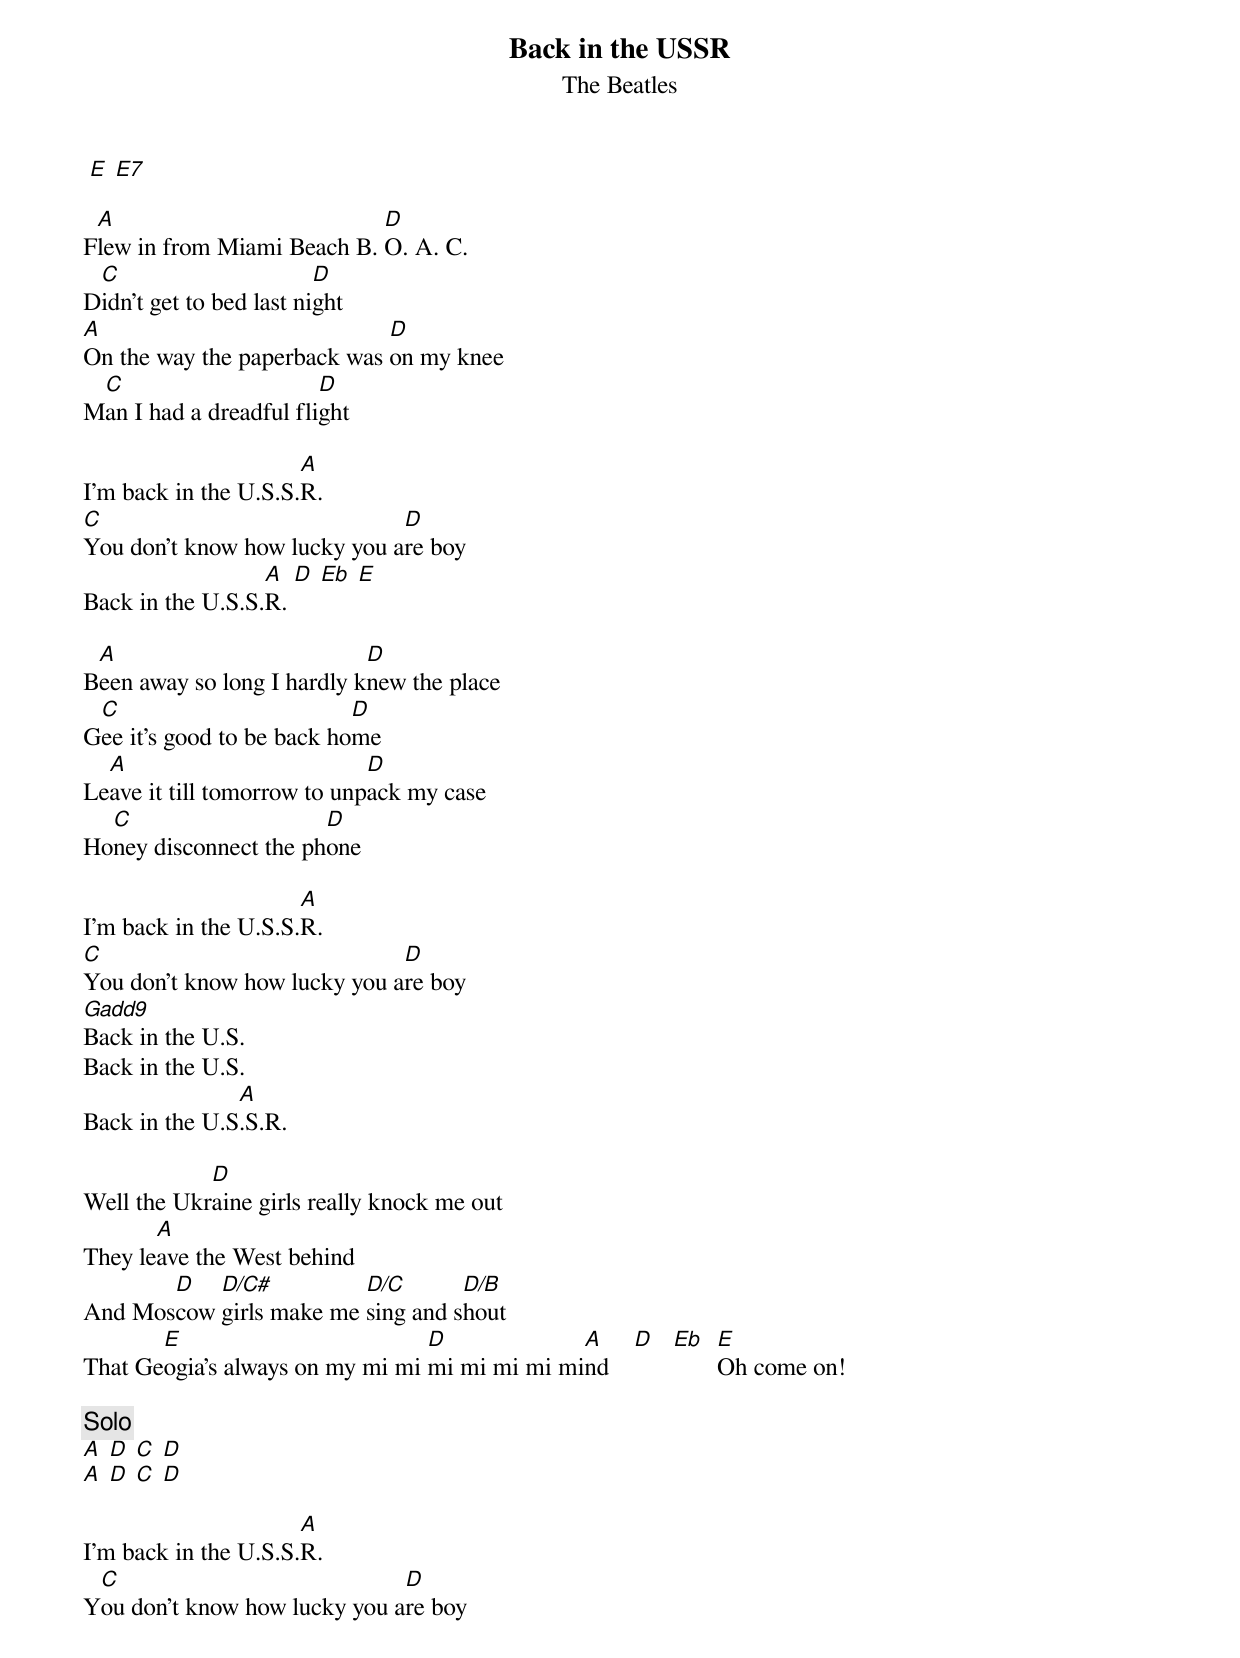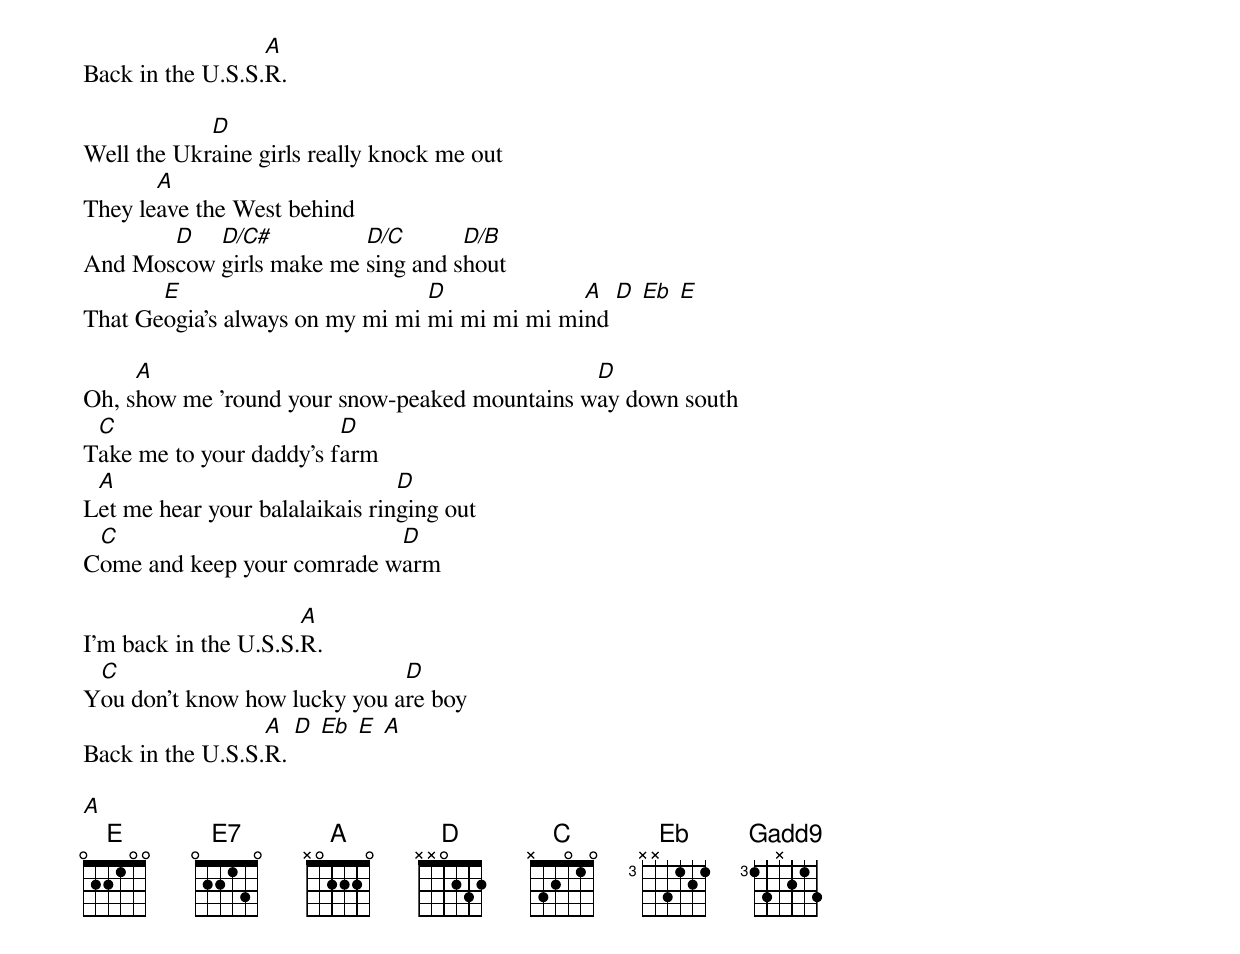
{title: Back in the USSR}
{subtitle: The Beatles}

 [E] [E7]

F[A]lew in from Miami Beach B. [D]O. A. C.
D[C]idn't get to bed last ni[D]ght
[A]On the way the paperback was [D]on my knee
M[C]an I had a dreadful fli[D]ght

I'm back in the U.S.S.[A]R.
[C]You don't know how lucky you a[D]re boy
Back in the U.S.S.[A]R. [D] [Eb] [E]

B[A]een away so long I hardly k[D]new the place
G[C]ee it's good to be back ho[D]me
Le[A]ave it till tomorrow to unp[D]ack my case
Ho[C]ney disconnect the ph[D]one

I'm back in the U.S.S.[A]R.
[C]You don't know how lucky you a[D]re boy
[Gadd9]Back in the U.S.
Back in the U.S.
Back in the U.S[A].S.R.

Well the Ukr[D]aine girls really knock me out
They le[A]ave the West behind
And Mos[D]cow [D/C#]girls make me [D/C]sing and s[D/B]hout
That Ge[E]ogia's always on my mi mi [D]mi mi mi mi mi[A]nd    [D]   [Eb]  [E]Oh come on!

{c:Solo}
[A] [D] [C] [D]
[A] [D] [C] [D]

I'm back in the U.S.S.[A]R.
Y[C]ou don't know how lucky you a[D]re boy
Back in the U.S.S.[A]R.

Well the Ukr[D]aine girls really knock me out
They le[A]ave the West behind
And Mos[D]cow [D/C#]girls make me [D/C]sing and s[D/B]hout
That Ge[E]ogia's always on my mi mi [D]mi mi mi mi mi[A]nd [D] [Eb] [E]

Oh, s[A]how me 'round your snow-peaked mountains w[D]ay down south
T[C]ake me to your daddy's f[D]arm
L[A]et me hear your balalaikais rin[D]ging out
C[C]ome and keep your comrade w[D]arm

I'm back in the U.S.S.[A]R.
Y[C]ou don't know how lucky you a[D]re boy
Back in the U.S.S.[A]R. [D] [Eb] [E] [A]

[A]
